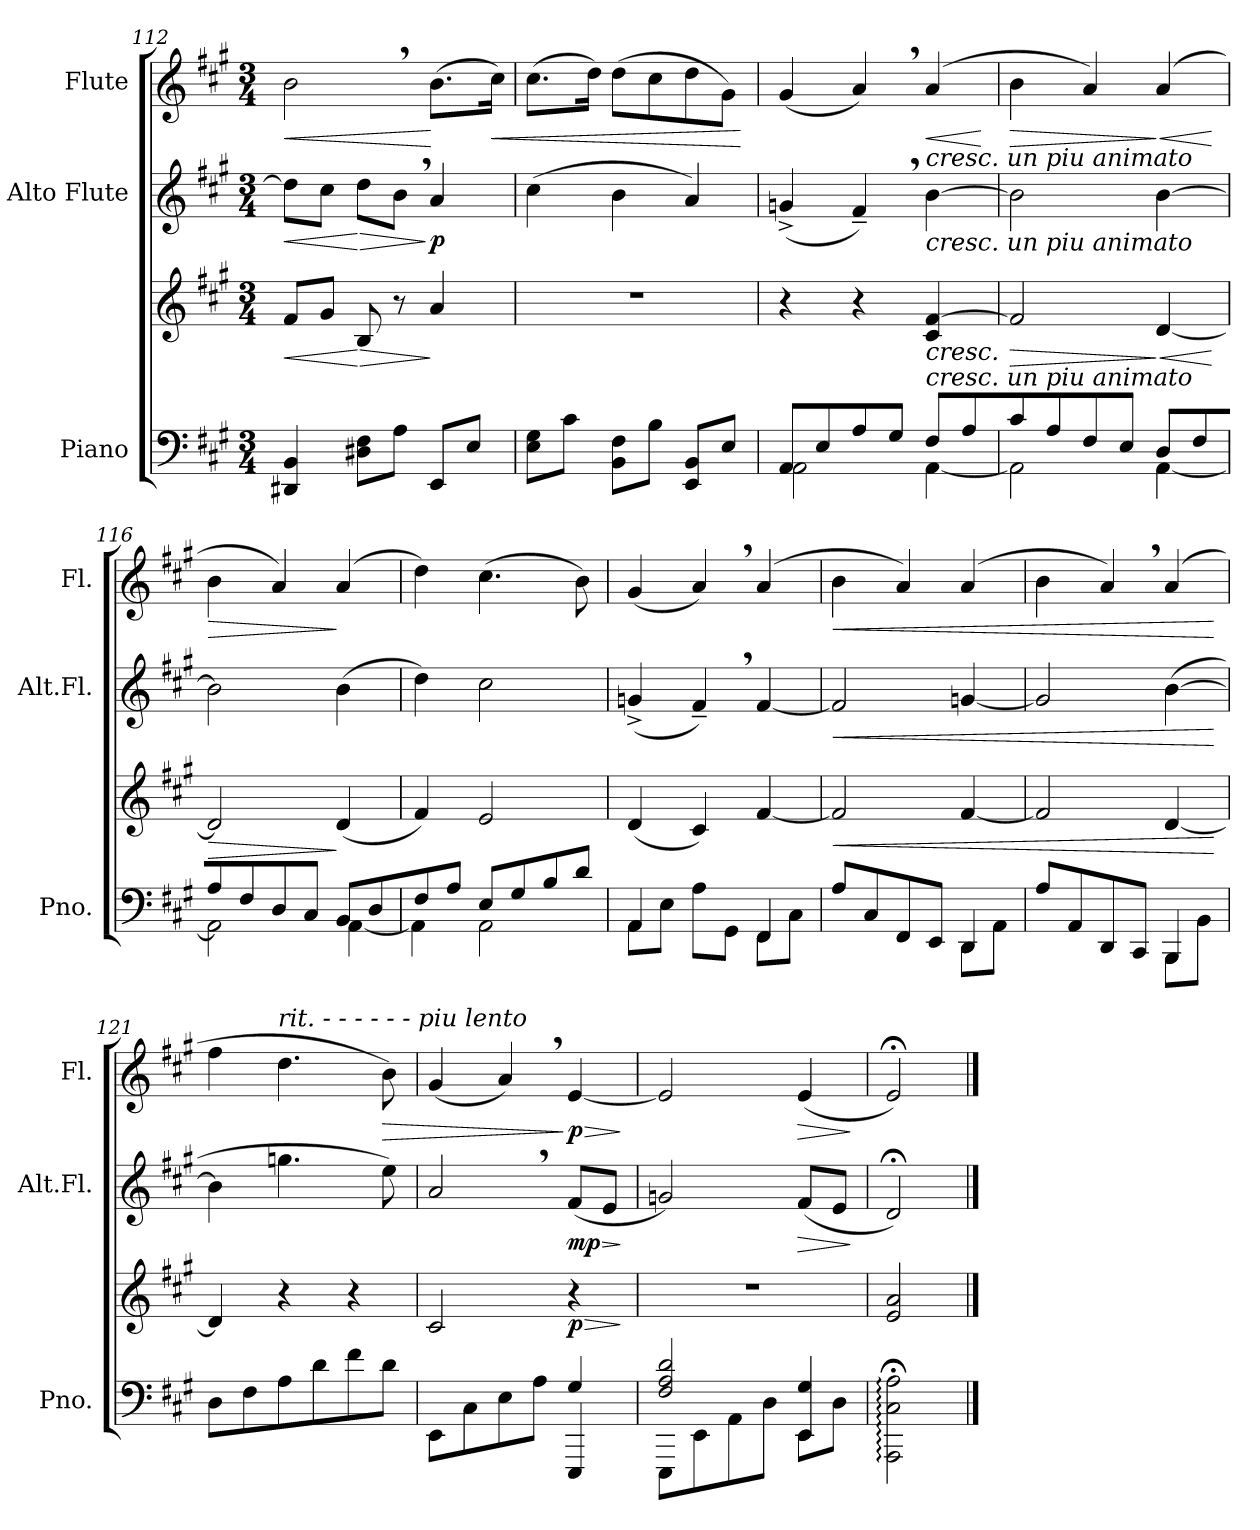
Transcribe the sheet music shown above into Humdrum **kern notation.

**kern	**kern	**dynam	**kern	**dynam	**kern	**dynam
*part3	*part3	*part3	*part2	*part2	*part1	*part1
*staff4	*staff3	*staff3/4	*staff2	*staff2	*staff1	*staff1
*I"Piano	*	*	*I"Alto Flute	*	*I"Flute	*
*I'Pno.	*	*	*I'Alt.Fl.	*	*I'Fl.	*
*clefF4	*clefG2	*	*clefG2	*	*clefG2	*
*	*	*	*ITrd3c5	*	*	*
*k[f#c#g#]	*k[f#c#g#]	*	*k[f#c#g#d#]	*	*k[f#c#g#]	*
*M3/4	*M3/4	*	*M3/4	*	*M3/4	*
=112	=112	=112	=112	=112	=112	=112
!	!	!LO:HP:b	!	!LO:HP:b	!	!LO:HP:b
4DD#X/ 4BB/	8f#/L	<	8a\L]	<	2b,\	<
.	8g#/J	.	8g#\J	.	.	.
!	!	!LO:HP:n=1:b	!	!LO:HP:n=1:b	!	!
8D#X\ 8F#\L	8B/	[ >	8a\L	[ >	.	.
8A\J	8r	.	8f#,\J	.	.	.
!	!	!	!	!LO:DY:n=1:b	!	!
8EE/L	4a/	]	4e/	] p	(>8.b\L	[
8E/J	.	.	.	.	.	.
!	!	!	!	!	!	!LO:HP:b
.	.	.	.	.	16cc#\Jk)	<
=113	=113	=113	=113	=113	=113	=113
8E\ 8G#\L	2.r	.	(>4g#\	.	(>8.cc#\L	.
8c#\J	.	.	.	.	.	.
.	.	.	.	.	16dd\Jk)	.
8BB\ 8F#\L	.	.	4f#\	.	(>8dd\L	.
8B\J	.	.	.	.	8cc#\	.
8EE/ 8BB/L	.	.	4e/)	.	8dd\	.
8E/J	.	.	.	.	8g#\J)	.
.	.	.	.	.	.	[
=114	=114	=114	=114	=114	=114	=114
*^	*	*	*	*	*	*
8AA/L	2AA\	4r	.	(<4dn^/	.	(<4g#/	.
8E/	.	.	[	.	.	.	.
8A/	.	4r	.	4c#~,/)	.	4a,/)	.
8G#/J	.	.	.	.	.	.	.
!	!	!	!	!	!	!LO:TX:b:i:t=cresc. un piu animato	!
!	!	!	!	!LO:TX:b:i:t=cresc. un piu animato	!	!	!
!	!	!LO:TX:b:i:t=cresc. un piu animato	!	!	!	!	!
!	!	!	!LO:HP:b	!	!	!	!LO:HP:b
8F#/L	[4AA\	4c#/ [4f#/	<	[4f#\	.	(>4a/	<
8A/	.	.	.	.	.	.	.
*v	*v	*	*	*	*	*	*
.	.	.	.	.	.	[
=115	=115	=115	=115	=115	=115	=115
*^	*	*	*	*	*	*
!	!	!	!LO:HP:b	!	!	!	!LO:HP:b
8c#/	2AA\]	2f#/]	>	2f#\]	.	4b\	>
8A/	.	.	.	.	.	.	.
8F#/	.	.	.	.	.	4a/)	.
8E/J	.	.	.	.	.	.	.
!	!	!	!LO:HP:n=1:b	!	!	!	!LO:HP:n=1:b
8D/L	[4AA\	[4d/	] <	[4f#\	.	(>4a/	] <
8F#/	.	.	.	.	.	.	.
*v	*v	*	*	*	*	*	*
.	.	[	.	.	.	[
=116	=116	=116	=116	=116	=116	=116
*^	*	*	*	*	*	*
!	!	!	!LO:HP:b	!	!	!	!LO:HP:b
8A/	2AA\]	2d/]	>	2f#\]	.	4b\	>
8F#/	.	.	.	.	.	.	.
8D/	.	.	.	.	.	4a/)	.
8C#/J	.	.	.	.	.	.	.
8BB/L	[4AA\	(<4d/	]	(>4f#\	.	(<4a/	]
8D/	.	.	.	.	.	.	.
=117	=117	=117	=117	=117	=117	=117	=117
8F#/	4AA\]	4f#/)	.	4a\)	.	4dd\)	.
8A/J	.	.	.	.	.	.	.
8E/L	2AA\	2e/	.	2g#\	.	(>4.cc#\	.
8G#/	.	.	.	.	.	.	.
8B/	.	.	.	.	.	.	.
8d/J	.	.	.	.	.	8b\)	.
!!LO:LB:g=z
=118	=118	=118	=118	=118	=118	=118	=118
4AA/	8AA\L	(<4d/	.	(<4dn^/	.	(<4g#/	.
.	8E\J	.	.	.	.	.	.
8A\L	4ryy	4c#/)	.	4c#~,/)	.	4a,/)	.
8GG#\J	.	.	.	.	.	.	.
4FF#/	8FF#\L	[4f#/	.	[4c#/	.	(<4a/	.
.	8C#\J	.	.	.	.	.	.
=119	=119	=119	=119	=119	=119	=119	=119
!	!	!	!LO:HP:b	!	!LO:HP:b	!	!LO:HP:b
8A/L	2ryy	2f#/]	<	2c#/]	<	4b\	<
8C#/	.	.	.	.	.	.	.
8FF#/	.	.	.	.	.	4a/)	.
8EE/J	.	.	.	.	.	.	.
4DD/	8DD\L	[4f#/	.	[4dn/	.	(<4a/	.
.	8AA\J	.	.	.	.	.	.
=120	=120	=120	=120	=120	=120	=120	=120
8A/L	2ryy	2f#/]	.	2d/]	.	4b\	.
8AA/	.	.	.	.	.	.	.
8DD/	.	.	.	.	.	4a,/)	.
8CC#/J	.	.	.	.	.	.	.
4BBB/	8BBB\L	[4d/	.	(>[4f#\	.	(>4a/	.
.	8BB\J	.	.	.	.	.	.
*v	*v	*	*	*	*	*	*
.	.	[	.	[	.	[
=121	=121	=121	=121	=121	=121	=121
8D\L	4d/]	.	4f#\]	.	4ff#\	.
8F#\	.	.	.	.	.	.
*	*	*	*	*	*MM74	*
!	!	!	!	!	!LO:TX:a:i:t=rit.   -   -   -   -   -   - piu lento	!
8A\	4r	.	4.ddn\	.	4.dd\	.
8d\	.	.	.	.	.	.
8f#\	4r	.	.	.	.	.
!	!	!	!	!	!	!LO:HP:b
8d\J	.	.	8b\)	.	8b\)	>
=122	=122	=122	=122	=122	=122	=122
*	*	*	*	*	*MM72	*
*^	*	*	*	*	*	*
8EE\L	2ryy	2c#/	.	2e,/	.	(<4g#/	.
8C#\	.	.	.	.	.	.	.
*	*	*	*	*	*	*MM68	*
8E\	.	.	.	.	.	4a,/)	.
8A\J	.	.	.	.	.	.	.
*	*	*	*	*	*	*MM66	*
!	!	!	!LO:HP:b	!	!LO:HP:b	!	!LO:HP:n=1:b
!	!	!	!LO:DY:n=1:b	!	!LO:DY:n=1:b	!	!LO:DY:n=1:b
4G#/	4EEE/	4r	> p	(<8c#/L	> mp	[4e/	] > p
.	.	.	.	8B/J	.	.	.
*v	*v	*	*	*	*	*	*
.	.	]	.	]	.	]
=123	=123	=123	=123	=123	=123	=123
*	*	*	*	*	*MM64	*
*^	*	*	*	*	*	*
2F#/ 2A/ 2d/	8EEE\L	2.r	.	2dn/)	.	2e/]	.
.	8EE\	.	.	.	.	.	.
.	8AA\	.	.	.	.	.	.
.	8D\J	.	.	.	.	.	.
*	*	*	*	*	*	*MM60	*
!	!	!	!	!	!LO:HP:b	!	!LO:HP:b
4EE/ 4G#/	8EE\L	.	.	(<8c#/L	>	(<4e/	>
.	8D\J	.	.	8B/J	.	.	.
*v	*v	*	*	*	*	*	*
.	.	.	.	]	.	]
=124	=124	=124	=124	=124	=124	=124
2AAA\;: 2C#\;: 2A\;:	2e/ 2a/	.	2A;</)	.	2e;</)	.
==	==	==	==	==	==	==
*-	*-	*-	*-	*-	*-	*-
